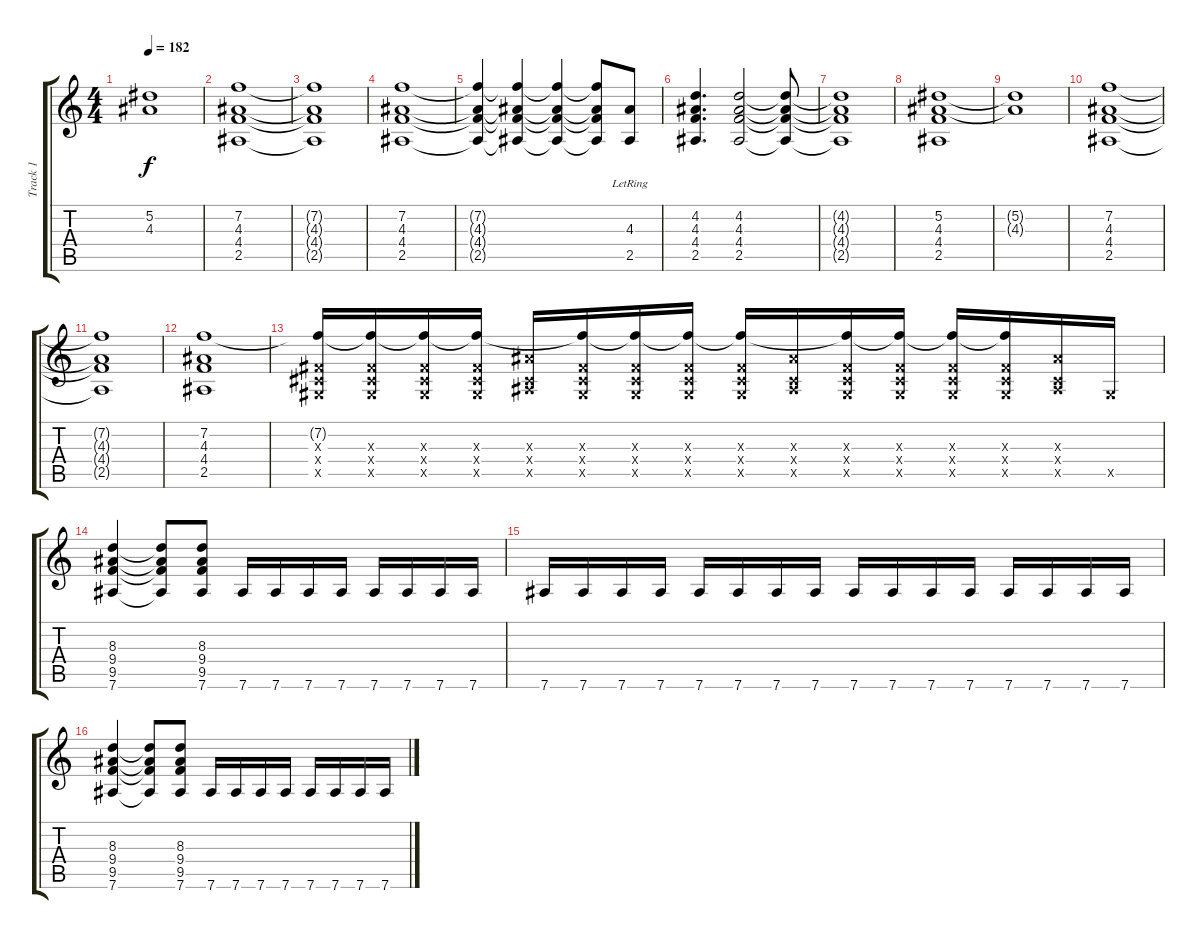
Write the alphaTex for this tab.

\track ("Track 1" "Track 1") {instrument distortionguitar}
\staff {score tabs}
\tuning (Eb4 Bb3 Gb3 Db3 Ab2 Eb2) {hide}
\ts (4 4)
\tempo 182
\clef g2
\ks c
(5.2{t} 4.3{t}).1{dy f} |
(7.2 4.3 4.4 2.5).1 |
(7.2{t} 4.3{t} 4.4{t} 2.5{t}).1 |
(7.2 4.3 4.4 2.5).1 |
(7.2{t} 4.3{t} 4.4{t} 2.5{t}).4 (7.2{t} 4.3{t} 4.4{t} 2.5{t}).4 (7.2{t} 4.3{t} 4.4{t} 2.5{t}).4 (7.2{t} 4.3{t} 4.4{t} 2.5{t}).8 (4.3{lr} 2.5).8 |
(4.2 4.3 4.4 2.5).4{d} (4.2 4.3 4.4 2.5).2 (4.2{t} 4.3{t} 4.4{t} 2.5{t}).8 |
(4.2{t} 4.3{t} 4.4{t} 2.5{t}).1 |
(5.2 4.3 4.4 2.5).1 |
(5.2{t} 4.3{t}).1 |
(7.2 4.3 4.4 2.5).1 |
(7.2{t} 4.3{t} 4.4{t} 2.5{t}).1 |
(7.2 4.3 4.4 2.5).1 |
(7.2{t} 0.3{x} 0.4{x} 0.5{x}).16 (7.2{t} 0.3{x} 0.4{x} 0.5{x}).16 (7.2{t} 0.3{x} 0.4{x} 0.5{x}).16 (7.2{t} 0.3{x} 0.4{x} 0.5{x}).16 (4.3{x} 0.4{x} 2.5{x}).16 (7.2{t} 0.3{x} 0.4{x} 0.5{x}).16 (7.2{t} 0.3{x} 0.4{x} 0.5{x}).16 (7.2{t} 0.3{x} 0.4{x} 0.5{x}).16 (7.2{t} 0.3{x} 0.4{x} 0.5{x}).16 (4.3{x} 0.4{x} 2.5{x}).16 (7.2{t} 0.3{x} 0.4{x} 0.5{x}).16 (7.2{t} 0.3{x} 0.4{x} 0.5{x}).16 (7.2{t} 0.3{x} 0.4{x} 0.5{x}).16 (7.2{t} 0.3{x} 0.4{x} 0.5{x}).16 (4.3{x} 0.4{x} 2.5{x}).16 0.5{x}.16 |
(8.3 9.4 9.5 7.6).4 (8.3{t} 9.4{t} 9.5{t} 7.6{t}).8 (8.3 9.4 9.5 7.6).8 7.6.16 7.6.16 7.6.16 7.6.16 7.6.16 7.6.16 7.6.16 7.6.16 |
7.6.16 7.6.16 7.6.16 7.6.16 7.6.16 7.6.16 7.6.16 7.6.16 7.6.16 7.6.16 7.6.16 7.6.16 7.6.16 7.6.16 7.6.16 7.6.16 |
(8.3 9.4 9.5 7.6).4 (8.3{t} 9.4{t} 9.5{t} 7.6{t}).8 (8.3 9.4 9.5 7.6).8 7.6.16 7.6.16 7.6.16 7.6.16 7.6.16 7.6.16 7.6.16 7.6.16
